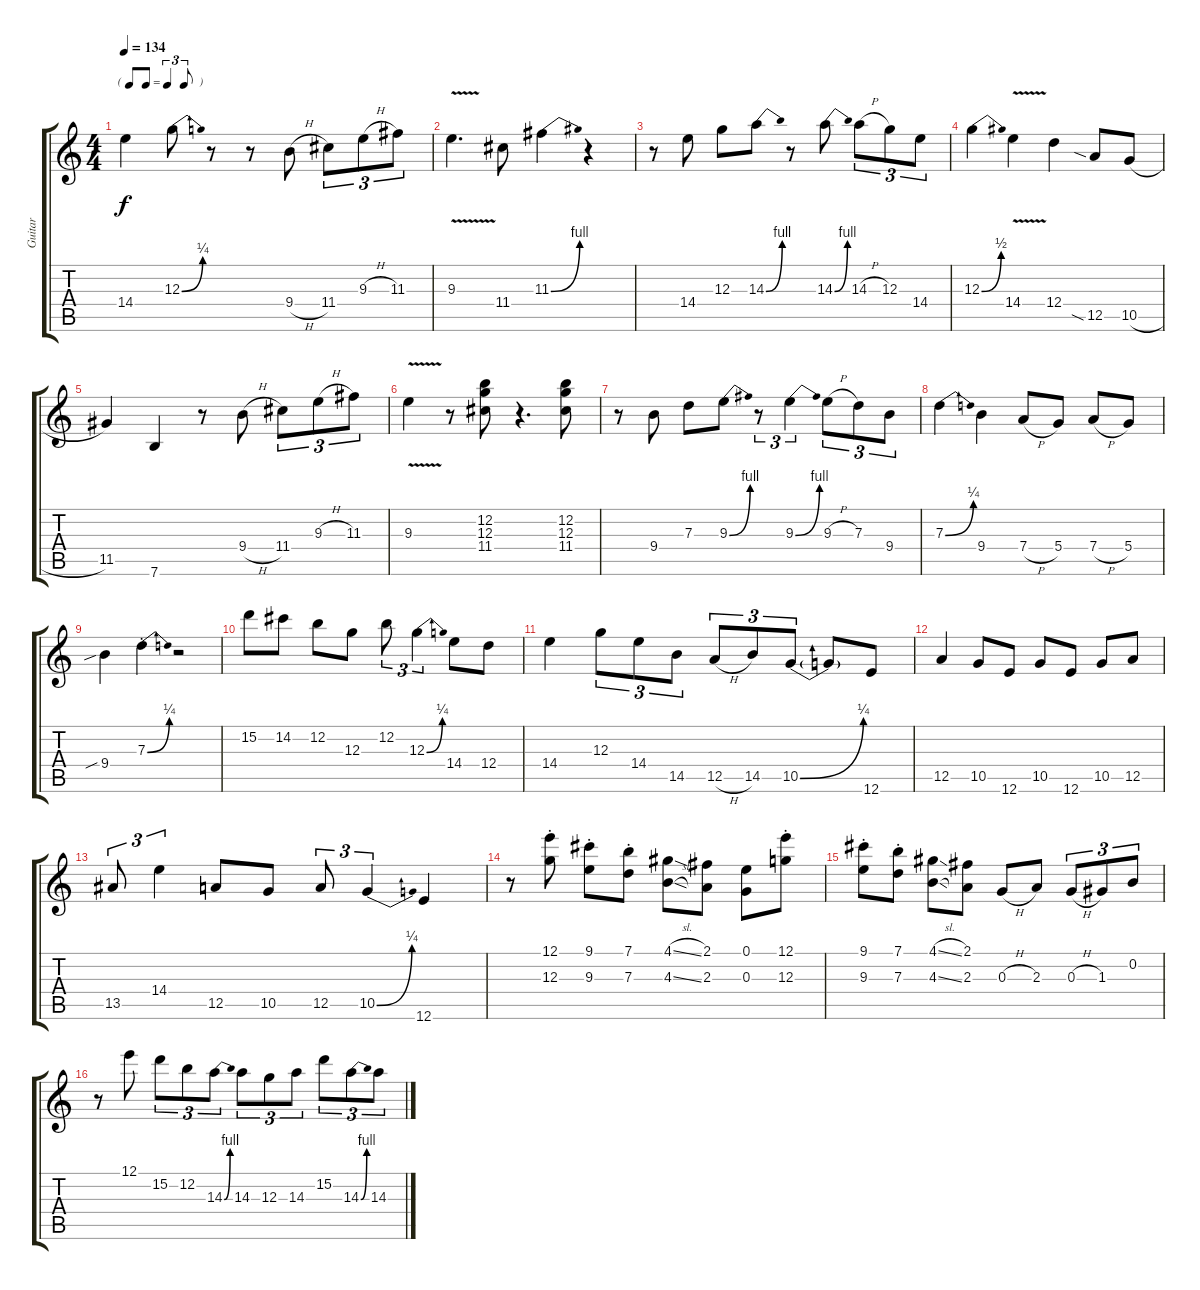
\track ("Guitar" "Guitar") {instrument overdrivenguitar}
\staff {score tabs}
\tuning (E4 B3 G3 D3 A2 E2) {hide}
\ts (4 4)
\tf triplet8th
\tempo 134
\clef g2
\ks c
14.4.4{dy f} 12.3{be (bend 0 0 60 1)}.8 r.8 r.8 9.4{h}.8 11.4.8{tu (3 2)} 9.3{h}.8{tu (3 2)} 11.3.8{tu (3 2)} |
9.3{v}.4{d} 11.4.8 11.3{be (bend 0 0 60 4)}.4 r.4 |
r.8 14.4.8 12.3.8 14.3{be (bend 0 0 60 4)}.8 r.8 14.3{be (bend 0 0 60 4)}.8 14.3{h}.8{tu (3 2)} 12.3.8{tu (3 2)} 14.4.8{tu (3 2)} |
12.3{be (bend 0 0 60 2)}.4 14.4{v}.4 12.4.4 12.5{sia}.8 10.5{h}.8 |
11.5.4 7.6.4 r.8 9.4{h}.8 11.4.8{tu (3 2)} 9.3{h}.8{tu (3 2)} 11.3.8{tu (3 2)} |
9.3{v}.4 r.8 (12.2 12.3 11.4).8 r.4{d} (12.2 12.3 11.4).8 |
r.8 9.4.8 7.3.8 9.3{be (bend 0 0 60 4)}.8 r.8{tu (3 2)} 9.3{be (bend 0 0 60 4)}.4{tu (3 2)} 9.3{h}.8{tu (3 2)} 7.3.8{tu (3 2)} 9.4.8{tu (3 2)} |
7.3{be (bend 0 0 60 1)}.4 9.4.4 7.4{h}.8 5.4.8 7.4{h}.8 5.4.8 |
9.4{sib}.4 7.3{be (bend 0 0 60 1) st}.4 r.2 |
15.2.8 14.2.8 12.2.8 12.3.8 12.2.8{tu (3 2)} 12.3{be (bend 0 0 60 1)}.4{tu (3 2)} 14.4.8 12.4.8 |
14.4.4 12.3.8{tu (3 2)} 14.4.8{tu (3 2)} 14.5.8{tu (3 2)} 12.5{h}.8{tu (3 2)} 14.5.8{tu (3 2)} 10.5{be (bend 0 0 60 1)}.8{tu (3 2)} 10.5{t}.8 12.6.8 |
12.5.4 10.5.8 12.6.8 10.5.8 12.6.8 10.5.8 12.5.8 |
13.5.8{tu (3 2)} 14.4.4{tu (3 2)} 12.5.8 10.5.8 12.5.8{tu (3 2)} 10.5{be (bend 0 0 60 1)}.4{tu (3 2)} 12.6.4 |
r.8 (12.1{st} 12.3{st}).8 (9.1{st} 9.3{st}).8 (7.1{st} 7.3{st}).8 (4.1{sl} 4.3{sl}).8 (2.1 2.3).8 (0.1 0.3).8 (12.1{st} 12.3{st}).8 |
(9.1{st} 9.3{st}).8 (7.1{st} 7.3{st}).8 (4.1{sl} 4.3{sl}).8 (2.1 2.3).8 0.3{h}.8 2.3.8 0.3{h}.8{tu (3 2)} 1.3.8{tu (3 2)} 0.2.8{tu (3 2)} |
r.8 12.1.8 15.2.8{tu (3 2)} 12.2.8{tu (3 2)} 14.3{be (bend 0 0 60 4)}.8{tu (3 2)} 14.3.8{tu (3 2)} 12.3.8{tu (3 2)} 14.3.8{tu (3 2)} 15.2.8{tu (3 2)} 14.3{be (bend 0 0 60 4)}.8{tu (3 2)} 14.3.8{tu (3 2)}
